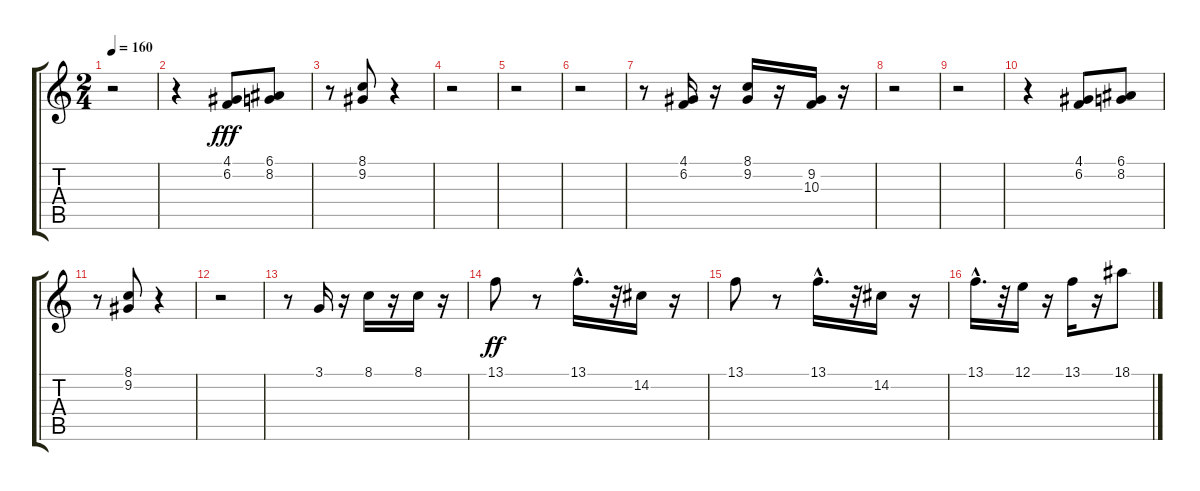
\track "" {instrument altosax}
\staff {score tabs}
\tuning (E4 B3 G3 D3 A2 E2) {hide}
\ts (2 4)
\tempo 160
\clef g2
\ks c
r.2{dy fff} |
r.4 (4.1 6.2).8 (6.1 8.2).8 |
r.8 (8.1 9.2).8 r.4 |
r.2 |
r.2 |
r.2 |
r.8 (4.1 6.2).16 r.16 (8.1 9.2).16 r.16 (9.2 10.3).16 r.16 |
r.2 |
r.2 |
r.4 (4.1 6.2).8 (6.1 8.2).8 |
r.8 (8.1 9.2).8 r.4 |
r.2 |
r.8 3.1.16 r.16 8.1.16 r.16 8.1.16 r.16 |
13.1.8{dy ff} r.8 13.1{hac}.16{d} r.32 14.2.16 r.16 |
13.1.8 r.8 13.1{hac}.16{d} r.32 14.2.16 r.16 |
13.1{hac}.16{d} r.32 12.1.16 r.16 13.1.16 r.16 18.1.8
